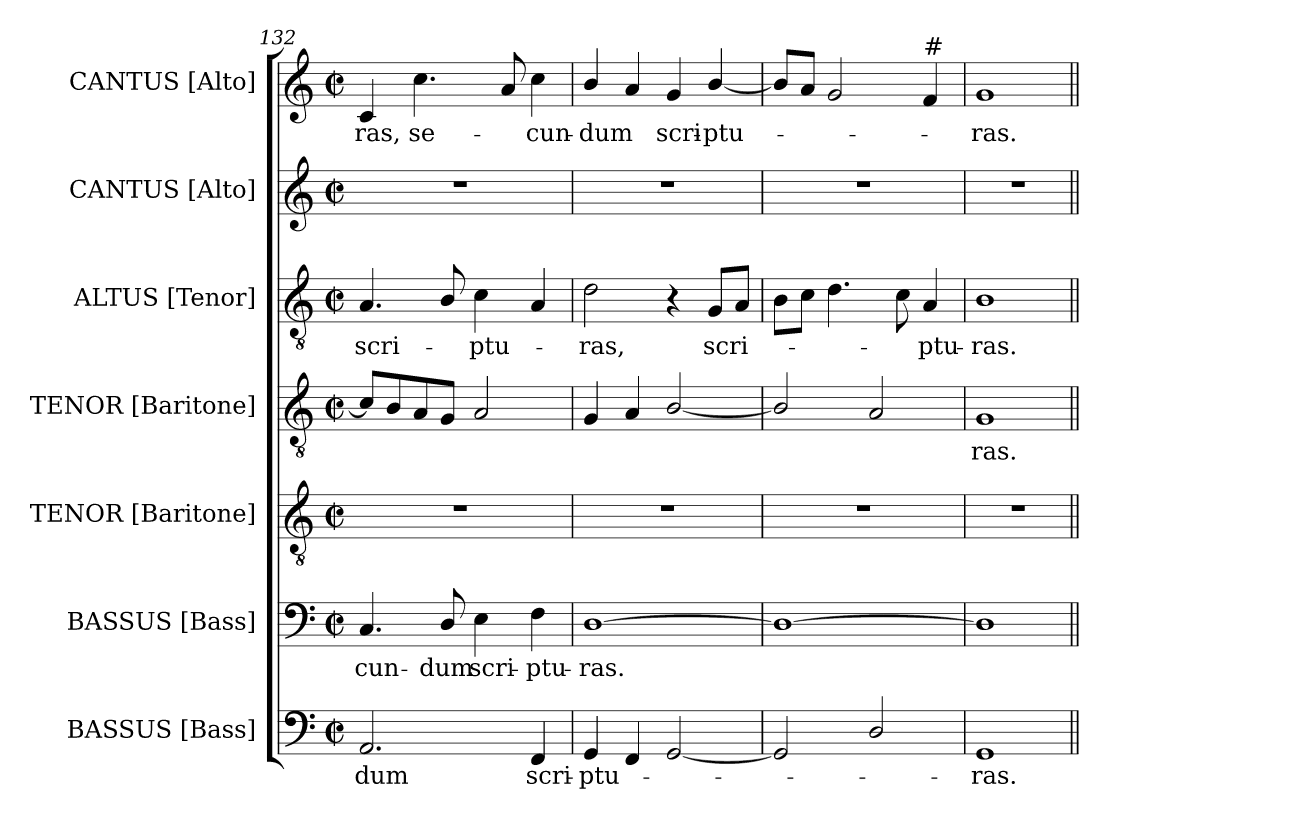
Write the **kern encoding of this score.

**kern	**text	**kern	**text	**kern	**kern	**text	**kern	**text	**kern	**kern	**text
*part7	*part7	*part6	*part6	*part5	*part4	*part4	*part3	*part3	*part2	*part1	*part1
*staff7	*staff7	*staff6	*staff6	*staff5	*staff4	*staff4	*staff3	*staff3	*staff2	*staff1	*staff1
*I"BASSUS [Bass]	*	*I"BASSUS [Bass]	*	*I"TENOR [Baritone]	*I"TENOR [Baritone]	*	*I"ALTUS [Tenor]	*	*I"CANTUS [Alto]	*I"CANTUS [Alto]	*
*I'B.	*	*I'B.	*	*I'Bar.	*I'Bar.	*	*I'T.	*	*I'A.	*I'A.	*
*clefF4	*	*clefF4	*	*clefGv2	*clefGv2	*	*clefGv2	*	*clefG2	*clefG2	*
*	*	*	*	*ITrd7c12	*ITrd7c12	*	*ITrd7c12	*	*	*	*
*k[]	*	*k[]	*	*k[]	*k[]	*	*k[]	*	*k[]	*k[]	*
*C:	*	*C:	*	*C:	*C:	*	*C:	*	*C:	*C:	*
*M2/2	*	*M2/2	*	*M2/2	*M2/2	*	*M2/2	*	*M2/2	*M2/2	*
*met(c|)	*	*met(c|)	*	*met(c|)	*met(c|)	*	*met(c|)	*	*met(c|)	*met(c|)	*
=132	=132	=132	=132	=132	=132	=132	=132	=132	=132	=132	=132
!	!LO:LY:b:color=#000000	!	!	!	!	!	!	!	!	!	!
!	!	!	!LO:LY:b:color=#000000	!	!	!	!	!	!	!	!
!	!	!	!	!	!	!	!	!LO:LY:b:color=#000000	!	!	!
!	!	!	!	!	!	!	!	!	!	!	!LO:LY:b:color=#000000
2.AAi/	-dum	4.Ci/	-cun-	1r	8Ci/L]	.	4.AAi/	scri-	1r	4ci/	-ras,
.	.	.	.	.	8BBi/	.	.	.	.	.	.
!	!	!	!	!	!	!	!	!	!	!	!LO:LY:b:color=#000000
.	.	.	.	.	8AAi/	.	.	.	.	4.cci\	se-
!	!	!	!LO:LY:b:color=#000000	!	!	!	!	!	!	!	!
.	.	8Di/	-dum	.	8GGi/J	.	8BBi/	.	.	.	.
!	!	!	!LO:LY:b:color=#000000	!	!	!	!	!	!	!	!
!	!	!	!	!	!	!	!	!LO:LY:b:color=#000000	!	!	!
.	.	4Ei\	scri-	.	2AAi/	.	4Ci\	-ptu-	.	.	.
.	.	.	.	.	.	.	.	.	.	8ai/	.
!	!LO:LY:b:color=#000000	!	!	!	!	!	!	!	!	!	!
!	!	!	!LO:LY:b:color=#000000	!	!	!	!	!	!	!	!
!	!	!	!	!	!	!	!	!	!	!	!LO:LY:b:color=#000000
4FFi/	scri-	4Fi\	-ptu-	.	.	.	4AAi/	.	.	4cci\	-cun-
=133	=133	=133	=133	=133	=133	=133	=133	=133	=133	=133	=133
!	!LO:LY:b:color=#000000	!	!	!	!	!	!	!	!	!	!
!	!	!	!LO:LY:b:color=#000000	!	!	!	!	!	!	!	!
!	!	!	!	!	!	!	!	!LO:LY:b:color=#000000	!	!	!
!	!	!	!	!	!	!	!	!	!	!	!LO:LY:b:color=#000000
4GGi/	-ptu-	[<1Di	-ras.	1r	4GGi/	.	2Di\	-ras,	1r	4bi/	-dum
4FFi/	.	.	.	.	4AAi/	.	.	.	.	4ai/	.
!	!	!	!	!	!	!	!	!	!	!	!LO:LY:b:color=#000000
[<2GGi/	.	.	.	.	[<2BBi/	.	4r	.	.	4gi/	scri-
!	!	!	!	!	!	!	!	!LO:LY:b:color=#000000	!	!	!
!	!	!	!	!	!	!	!	!	!	!	!LO:LY:b:color=#000000
.	.	.	.	.	.	.	8GGi/L	scri-	.	[<4bi/	-ptu-
.	.	.	.	.	.	.	8AAi/J	.	.	.	.
=134	=134	=134	=134	=134	=134	=134	=134	=134	=134	=134	=134
2GGi/]	.	1Di_<	.	1r	2BBi/]	.	8BBi\L	.	1r	8bi/L]	.
.	.	.	.	.	.	.	8Ci\J	.	.	8ai/J	.
.	.	.	.	.	.	.	4.Di\	.	.	2gi/	.
2Di/	.	.	.	.	2AAi/	.	.	.	.	.	.
.	.	.	.	.	.	.	8Ci\	.	.	.	.
!	!	!	!	!	!	!	!	!	!	!LO:TX:a:t=#	!
!	!	!	!	!	!	!	!	!LO:LY:b:color=#000000	!	!	!
.	.	.	.	.	.	.	4AAi/	-ptu-	.	4fi/	.
=135	=135	=135	=135	=135	=135	=135	=135	=135	=135	=135	=135
!	!LO:LY:b:color=#000000	!	!	!	!	!	!	!	!	!	!
!	!	!	!	!	!	!LO:LY:b:color=#000000	!	!	!	!	!
!	!	!	!	!	!	!	!	!LO:LY:b:color=#000000	!	!	!
!	!	!	!	!	!	!	!	!	!	!	!LO:LY:b:color=#000000
1GGi	-ras.	1Di]	.	1r	1GGi	-ras.	1BBi	-ras.	1r	1gi	-ras.
=||	=||	=||	=||	=||	=||	=||	=||	=||	=||	=||	=||
*-	*-	*-	*-	*-	*-	*-	*-	*-	*-	*-	*-
